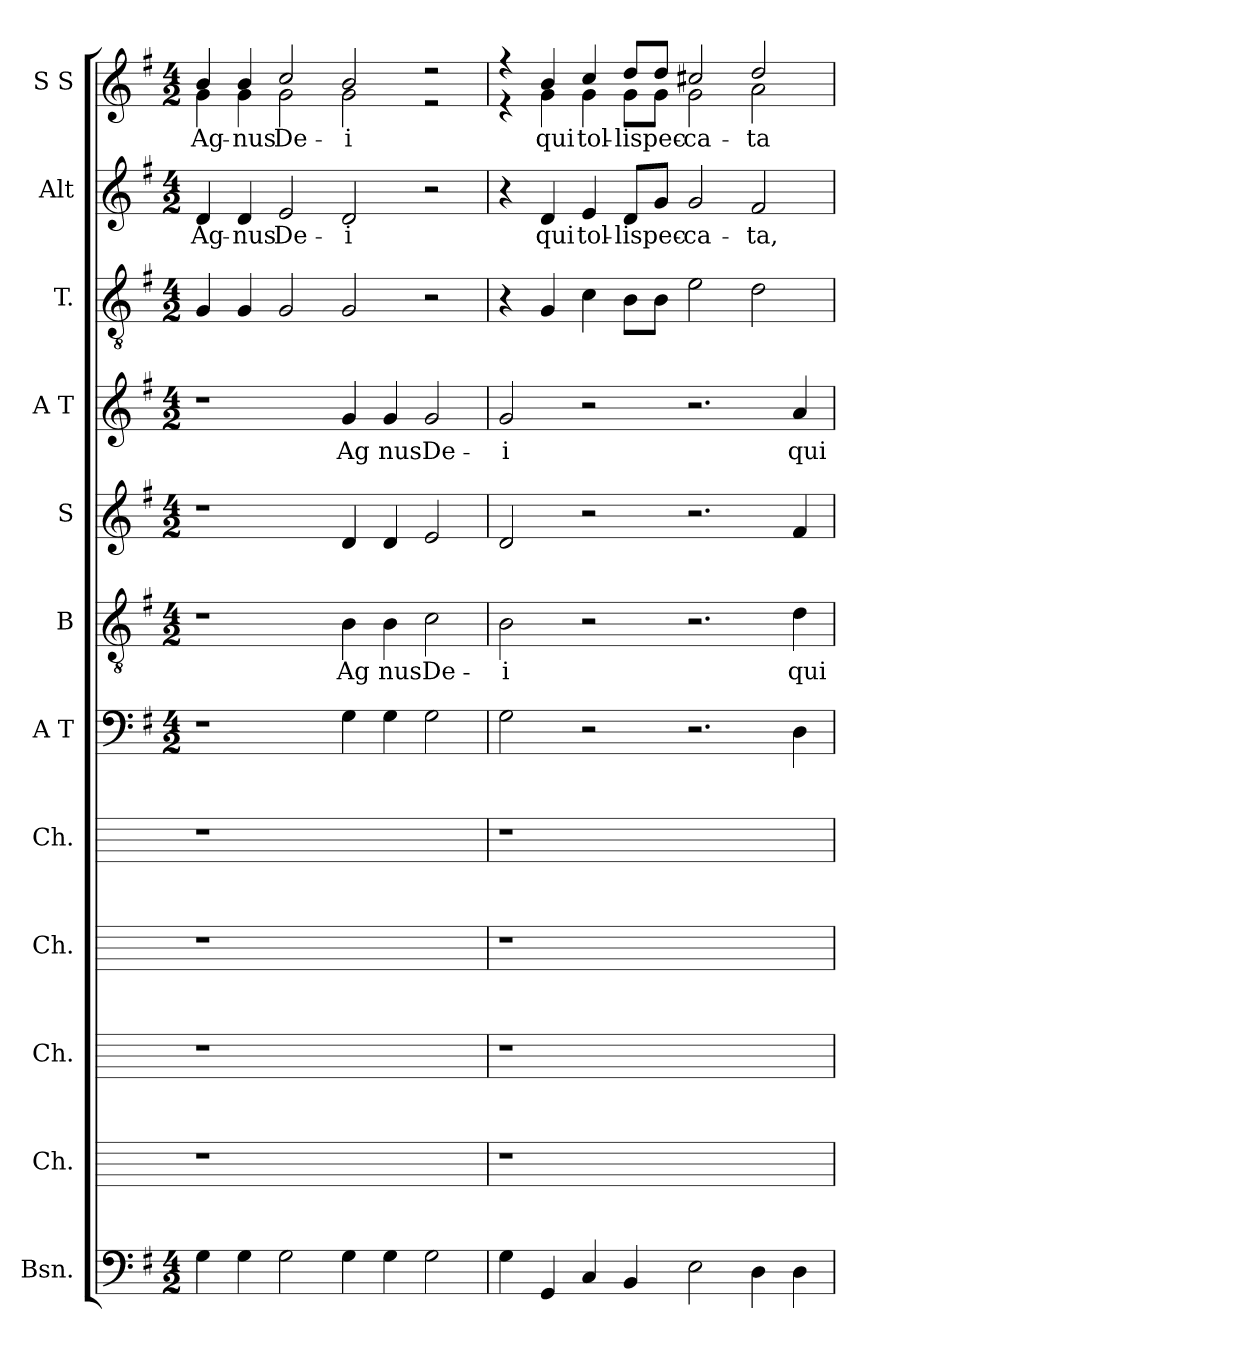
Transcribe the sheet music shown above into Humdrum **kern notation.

**kern	**kern	**kern	**kern	**kern	**kern	**kern	**text	**kern	**kern	**text	**kern	**kern	**text	**kern	**text
*part12	*part11	*part10	*part9	*part8	*part7	*part6	*part6	*part5	*part4	*part4	*part3	*part2	*part2	*part1	*part1
*staff12	*staff11	*staff10	*staff9	*staff8	*staff7	*staff6	*staff6	*staff5	*staff4	*staff4	*staff3	*staff2	*staff2	*staff1	*staff1
*I"Bsn.	*I"Ch.	*I"Ch.	*I"Ch.	*I"Ch.	*I"A  T	*I"B	*	*I"S	*I"A  T	*	*I"T.	*I"Alt	*	*I"S  S	*
*I'Bsn.	*I'Ch	*I'Ch	*I'Ch	*I'Ch	*	*	*	*	*	*	*I'T.	*I'A.	*	*I'S  S	*
!!LO:PB:g=z
*stria5	*stria5	*stria5	*stria5	*stria5	*stria5	*stria5	*	*stria5	*stria5	*	*stria5	*stria5	*	*stria5	*
*clefF4	*	*	*	*	*clefF4	*clefGv2	*	*clefG2	*clefG2	*	*clefGv2	*clefG2	*	*clefG2	*
*k[f#]	*	*	*	*	*k[f#]	*k[f#]	*	*k[f#]	*k[f#]	*	*k[f#]	*k[f#]	*	*k[f#]	*
*G:	*	*	*	*	*G:	*G:	*	*G:	*G:	*	*G:	*G:	*	*G:	*
*M4/2	*	*	*	*	*M4/2	*M4/2	*	*M4/2	*M4/2	*	*M4/2	*M4/2	*	*M4/2	*
*MM144	*MM144	*MM144	*MM144	*MM144	*MM144	*MM144	*	*MM144	*MM144	*	*MM144	*MM144	*	*MM144	*
=1	=1	=1	=1	=1	=1	=1	=1	=1	=1	=1	=1	=1	=1	=1	=1
!	!	!	!	!	!	!	!	!	!	!	!	!	!LO:LY:b:cj	!	!LO:LY:b:cj
*	*	*	*	*	*	*	*	*	*	*	*	*	*	*^	*
4G\	1r	1r	1r	1r	1r	1r	.	1r	1r	.	4G/	4d/	Ag-	4b/	4g\	-Ag-
!	!	!	!	!	!	!	!	!	!	!	!	!	!LO:LY:b:cj	!	!	!LO:LY:b:cj
4G\	.	.	.	.	.	.	.	.	.	.	4G/	4d/	-nus	4b/	4g\	-nus
!	!	!	!	!	!	!	!	!	!	!	!	!	!LO:LY:b:cj	!	!	!LO:LY:b:cj
2G\	.	.	.	.	.	.	.	.	.	.	2G/	2e/	De-	2cc/	2g\	De-
!	!	!	!	!	!	!	!LO:LY:b:cj	!	!	!LO:LY:b:cj	!	!	!LO:LY:b	!	!	!LO:LY:b
4G\	1ryy	1ryy	1ryy	1ryy	4G\	4B\	-Ag	4d/	4g/	-Ag	2G/	2d/	-i	2b/	2g\	-i
!	!	!	!	!	!	!	!LO:LY:b:cj	!	!	!LO:LY:b:cj	!	!	!	!	!	!
4G\	.	.	.	.	4G\	4B\	nusDe-	4d/	4g/	nusDe-	.	.	.	.	.	.
2G\	.	.	.	.	2G\	2c\	.	2e/	2g/	.	2r	2r	.	2r	2r	.
=2	=2	=2	=2	=2	=2	=2	=2	=2	=2	=2	=2	=2	=2	=2	=2	=2
!	!	!	!	!	!	!	!LO:LY:b:rj	!	!	!LO:LY:b:rj	!	!	!	!	!	!
4G\	1r	1r	1r	1r	2G\	2B\	-i	2d/	2g/	-i	4r	4r	.	4rff	4re	.
!	!	!	!	!	!	!	!	!	!	!	!	!	!LO:LY:b:cj	!	!	!LO:LY:b:cj
4GG/	.	.	.	.	.	.	.	.	.	.	4G/	4d/	qui	4b/	4g\	qui
!	!	!	!	!	!	!	!	!	!	!	!	!	!LO:LY:b:cj	!	!	!LO:LY:b:cj
4C/	.	.	.	.	2r	2r	.	2r	2r	.	4c\	4e/	tol-	4cc/	4g\	tol-
!	!	!	!	!	!	!	!	!	!	!	!	!	!LO:LY:b	!	!	!LO:LY:b
4BB/	.	.	.	.	.	.	.	.	.	.	8B\L	8d/L	-lispec-	8dd/L	8g\L	-lispec-
.	.	.	.	.	.	.	.	.	.	.	8B\J	8g/J	.	8dd/J	8g\J	.
!	!	!	!	!	!	!	!	!	!	!	!	!	!LO:LY:b:cj	!	!	!LO:LY:b:cj
2E\	1ryy	1ryy	1ryy	1ryy	2.r	2.r	.	2.r	2.r	.	2e\	2g/	-ca-	2cc#X/	2g\	-ca-
!	!	!	!	!	!	!	!	!	!	!	!	!	!LO:LY:b:cj	!	!	!LO:LY:b:cj
4D\	.	.	.	.	.	.	.	.	.	.	2d\	2f#/	-ta,	2dd/	2a\	-ta
!	!	!	!	!	!	!	!LO:LY:b:cj	!	!	!LO:LY:b:cj	!	!	!	!	!	!
4D\	.	.	.	.	4D\	4d\	qui	4f#/	4a/	qui	.	.	.	.	.	.
*	*	*	*	*	*	*	*	*	*	*	*	*	*	*v	*v	*
=	=	=	=	=	=	=	=	=	=	=	=	=	=	=	=
*-	*-	*-	*-	*-	*-	*-	*-	*-	*-	*-	*-	*-	*-	*-	*-
